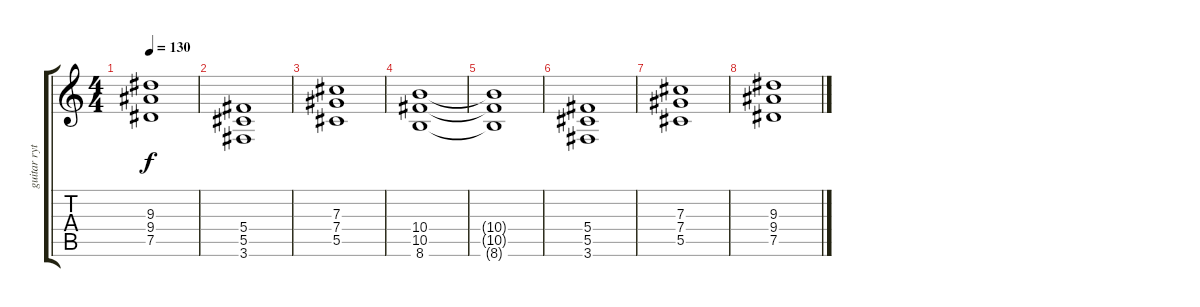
\track ("guitar rythem" "guitar ryt") {instrument distortionguitar}
\staff {score tabs}
\tuning (Eb4 Bb3 Gb3 Db3 Ab2 Eb2) {hide}
\ts (4 4)
\tempo 130
\clef g2
\ks c
(9.3{t} 9.4{t} 7.5{t}).1{dy f} |
(5.4 5.5 3.6).1 |
(7.3 7.4 5.5).1 |
(10.4 10.5 8.6).1 |
(10.4{t} 10.5{t} 8.6{t}).1 |
(5.4 5.5 3.6).1 |
(7.3 7.4 5.5).1 |
(9.3 9.4 7.5).1
